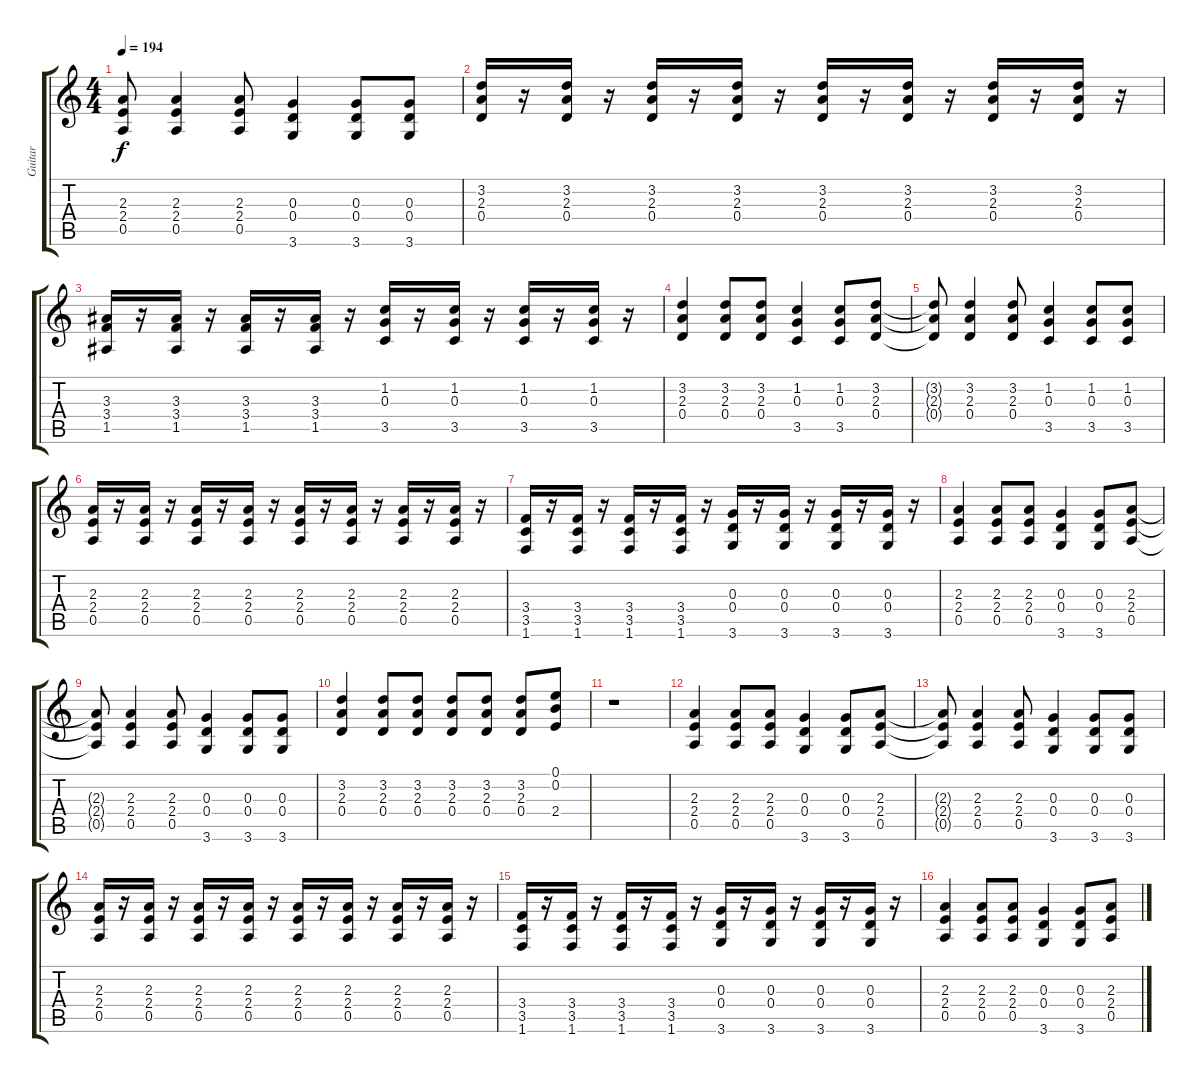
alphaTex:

\track ("Guitar" "Guitar") {instrument distortionguitar}
\staff {score tabs}
\tuning (E4 B3 G3 D3 A2 E2) {hide}
\ts (4 4)
\tempo 194
\clef g2
\ks c
(2.3{t} 2.4{t} 0.5{t}).8{dy f} (2.3 2.4 0.5).4 (2.3 2.4 0.5).8 (0.3 0.4 3.6).4 (0.3 0.4 3.6).8 (0.3 0.4 3.6).8 |
(3.2 2.3 0.4).16 r.16 (3.2 2.3 0.4).16 r.16 (3.2 2.3 0.4).16 r.16 (3.2 2.3 0.4).16 r.16 (3.2 2.3 0.4).16 r.16 (3.2 2.3 0.4).16 r.16 (3.2 2.3 0.4).16 r.16 (3.2 2.3 0.4).16 r.16 |
(3.3 3.4 1.5).16 r.16 (3.3 3.4 1.5).16 r.16 (3.3 3.4 1.5).16 r.16 (3.3 3.4 1.5).16 r.16 (1.2 0.3 3.5).16 r.16 (1.2 0.3 3.5).16 r.16 (1.2 0.3 3.5).16 r.16 (1.2 0.3 3.5).16 r.16 |
(3.2 2.3 0.4).4 (3.2 2.3 0.4).8 (3.2 2.3 0.4).8 (1.2 0.3 3.5).4 (1.2 0.3 3.5).8 (3.2 2.3 0.4).8 |
(3.2{t} 2.3{t} 0.4{t}).8 (3.2 2.3 0.4).4 (3.2 2.3 0.4).8 (1.2 0.3 3.5).4 (1.2 0.3 3.5).8 (1.2 0.3 3.5).8 |
(2.3 2.4 0.5).16 r.16 (2.3 2.4 0.5).16 r.16 (2.3 2.4 0.5).16 r.16 (2.3 2.4 0.5).16 r.16 (2.3 2.4 0.5).16 r.16 (2.3 2.4 0.5).16 r.16 (2.3 2.4 0.5).16 r.16 (2.3 2.4 0.5).16 r.16 |
(3.4 3.5 1.6).16 r.16 (3.4 3.5 1.6).16 r.16 (3.4 3.5 1.6).16 r.16 (3.4 3.5 1.6).16 r.16 (0.3 0.4 3.6).16 r.16 (0.3 0.4 3.6).16 r.16 (0.3 0.4 3.6).16 r.16 (0.3 0.4 3.6).16 r.16 |
(2.3 2.4 0.5).4 (2.3 2.4 0.5).8 (2.3 2.4 0.5).8 (0.3 0.4 3.6).4 (0.3 0.4 3.6).8 (2.3 2.4 0.5).8 |
(2.3{t} 2.4{t} 0.5{t}).8 (2.3 2.4 0.5).4 (2.3 2.4 0.5).8 (0.3 0.4 3.6).4 (0.3 0.4 3.6).8 (0.3 0.4 3.6).8 |
(3.2 2.3 0.4).4 (3.2 2.3 0.4).8 (3.2 2.3 0.4).8 (3.2 2.3 0.4).8 (3.2 2.3 0.4).8 (3.2 2.3 0.4).8 (0.1 0.2 2.4).8 |
r.1 |
(2.3 2.4 0.5).4 (2.3 2.4 0.5).8 (2.3 2.4 0.5).8 (0.3 0.4 3.6).4 (0.3 0.4 3.6).8 (2.3 2.4 0.5).8 |
(2.3{t} 2.4{t} 0.5{t}).8 (2.3 2.4 0.5).4 (2.3 2.4 0.5).8 (0.3 0.4 3.6).4 (0.3 0.4 3.6).8 (0.3 0.4 3.6).8 |
(2.3 2.4 0.5).16 r.16 (2.3 2.4 0.5).16 r.16 (2.3 2.4 0.5).16 r.16 (2.3 2.4 0.5).16 r.16 (2.3 2.4 0.5).16 r.16 (2.3 2.4 0.5).16 r.16 (2.3 2.4 0.5).16 r.16 (2.3 2.4 0.5).16 r.16 |
(3.4 3.5 1.6).16 r.16 (3.4 3.5 1.6).16 r.16 (3.4 3.5 1.6).16 r.16 (3.4 3.5 1.6).16 r.16 (0.3 0.4 3.6).16 r.16 (0.3 0.4 3.6).16 r.16 (0.3 0.4 3.6).16 r.16 (0.3 0.4 3.6).16 r.16 |
(2.3 2.4 0.5).4 (2.3 2.4 0.5).8 (2.3 2.4 0.5).8 (0.3 0.4 3.6).4 (0.3 0.4 3.6).8 (2.3 2.4 0.5).8
